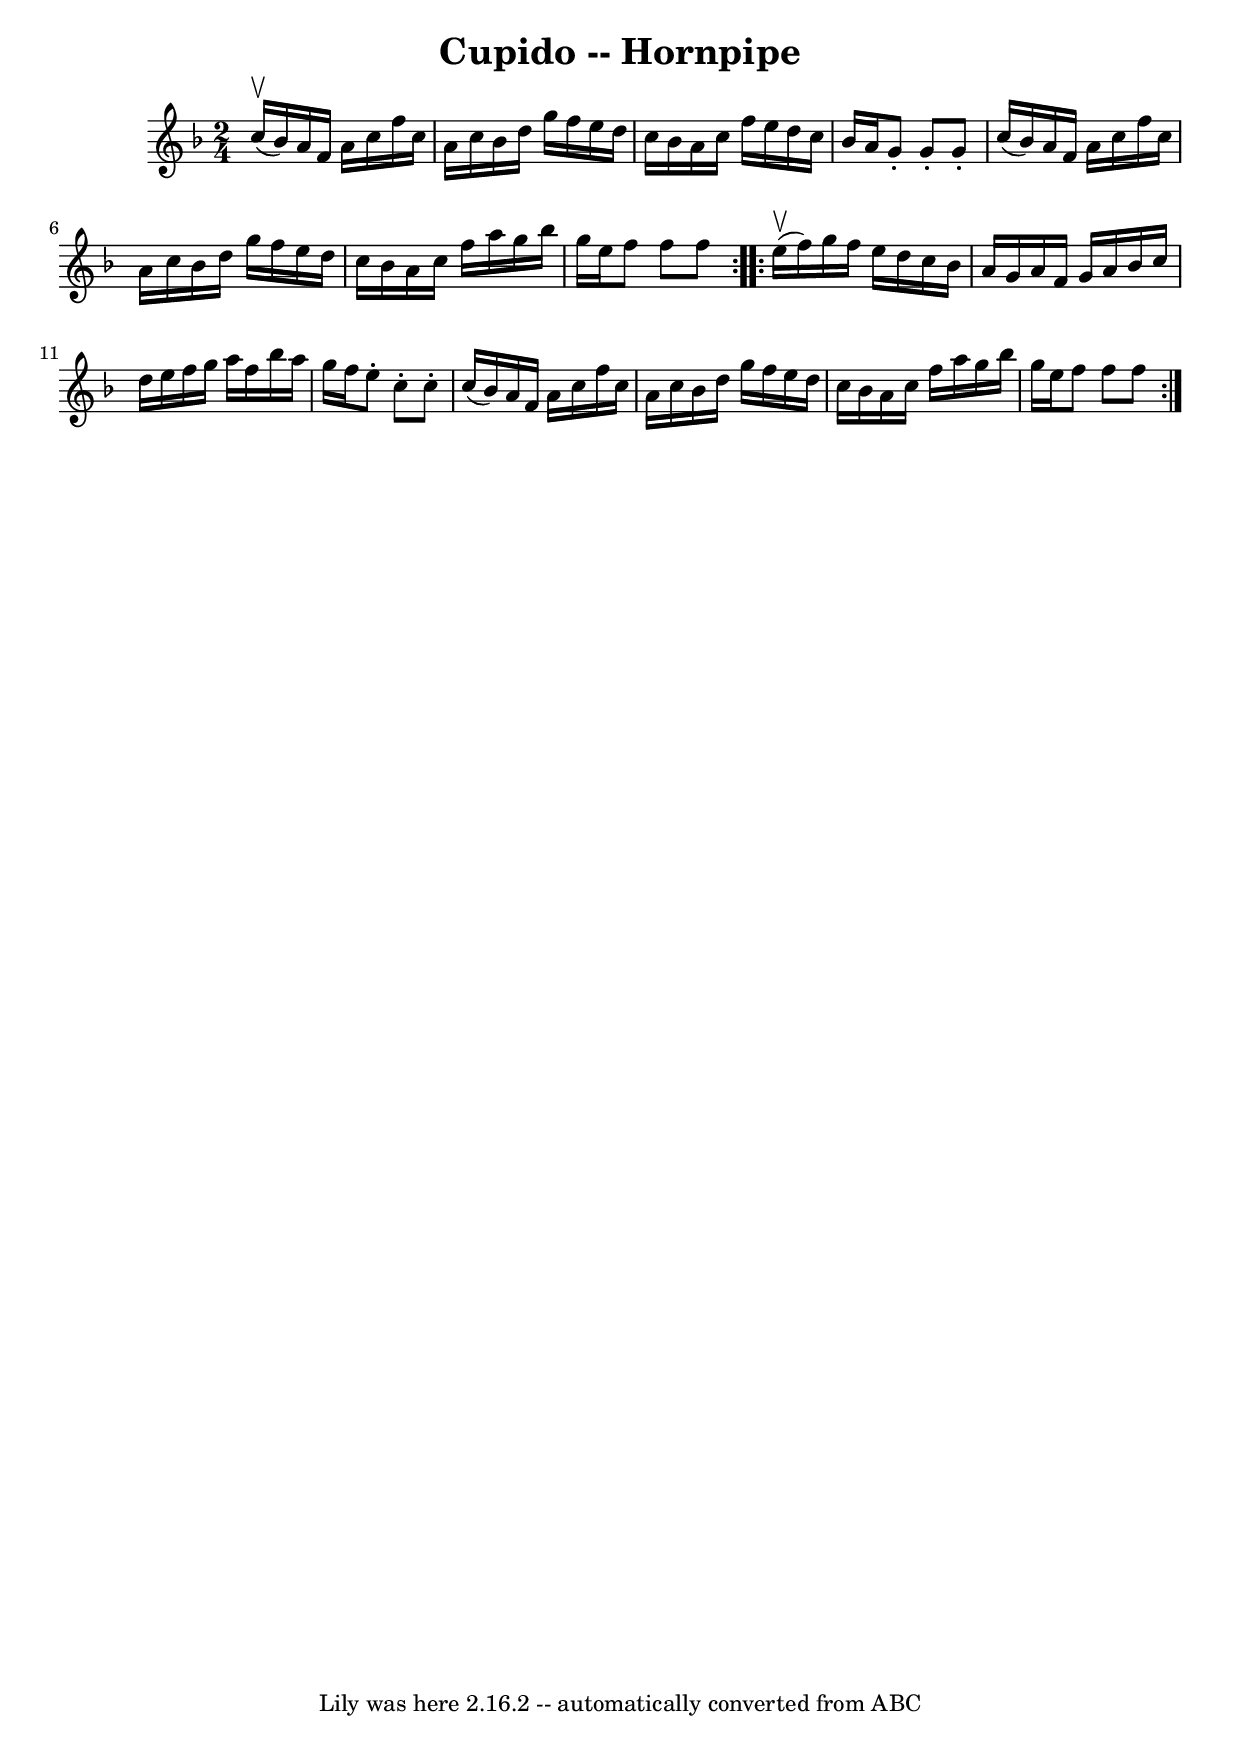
\version "2.7.40"
\include "Mammoth.ily"
\header {
	%% book = "Cole's 1000 Fiddle Tunes"
	crossRefNumber = "1"
	footnotes = ""
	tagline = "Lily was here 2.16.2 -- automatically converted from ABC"
	title = "Cupido -- Hornpipe"
}
voicedefault =  {
\set Score.defaultBarType = "empty"

\repeat volta 2 {
\time 2/4 \key f \major c''16 (^\upbow bes'16) |
 a'16 f'16 
 a'16 c''16 f''16 c''16 a'16 c''16  |
 bes'16 d''16 
 g''16 f''16 e''16 d''16 c''16 bes'16  |
 a'16    
c''16 f''16 e''16 d''16 c''16 bes'16 a'16  |
 g'8 -.  
 g'8 -. g'8 -. c''16 (bes'16) |
 a'16 f'16 a'16    
c''16 f''16 c''16 a'16 c''16  |
 bes'16 d''16 g''16   
 f''16 e''16 d''16 c''16 bes'16  |
 a'16 c''16 f''16  
 a''16 g''16 bes''16 g''16 e''16  |
 f''8 f''8 f''8  
}     \repeat volta 2 { e''16 (^\upbow f''16) |
 g''16    
f''16 e''16 d''16 c''16 bes'16 a'16 g'16  |
 a'16    
f'16 g'16 a'16 bes'16 c''16 d''16 e''16  |
 f''16    
g''16 a''16 f''16 bes''16 a''16 g''16 f''16  |
 e''8 
-. c''8 -. c''8 -. c''16 (bes'16) |
 a'16 f'16 a'16 
 c''16 f''16 c''16 a'16 c''16  |
 bes'16 d''16    
g''16 f''16 e''16 d''16 c''16 bes'16  |
 a'16 c''16   
 f''16 a''16 g''16 bes''16 g''16 e''16  |
 f''8 f''8  
 f''8  }   
}

\score{
    <<

	\context Staff="default"
	{
	    \voicedefault 
	}

    >>
	\layout {
	}
	\midi {}
}
